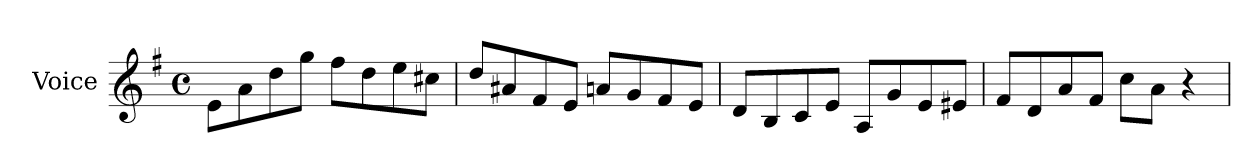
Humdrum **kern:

**kern
*part1
*staff1
*I"Voice
*I'Voice
*clefG2
*k[f#]
*M4/4
*met(c)
=1
8e\L
8a\
8dd\
8gg\J
8ff#\L
8dd\
8ee\
8cc#X\J
=2
8dd/L
8a#X/
8f#/
8e/J
8an/L
8g/
8f#/
8e/J
=3
8d/L
8B/
8c/
8e/J
8A/L
8g/
8e/
8e#X/J
=4
8f#/L
8d/
8a/
8f#/J
8cc\L
8a\J
4r
=
*-
